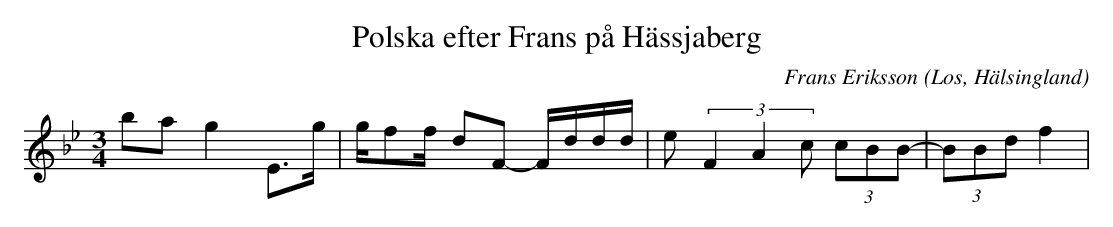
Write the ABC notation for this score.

X:1
T:Polska efter Frans på Hässjaberg
O:Los, Hälsingland
M:3/4
C:Frans Eriksson
K:Bb
ba g2 E>g |g/ff/- dF- F/d/d/d/|e3/3 (3F2A2c (3cBB-| (3BBd f2|
